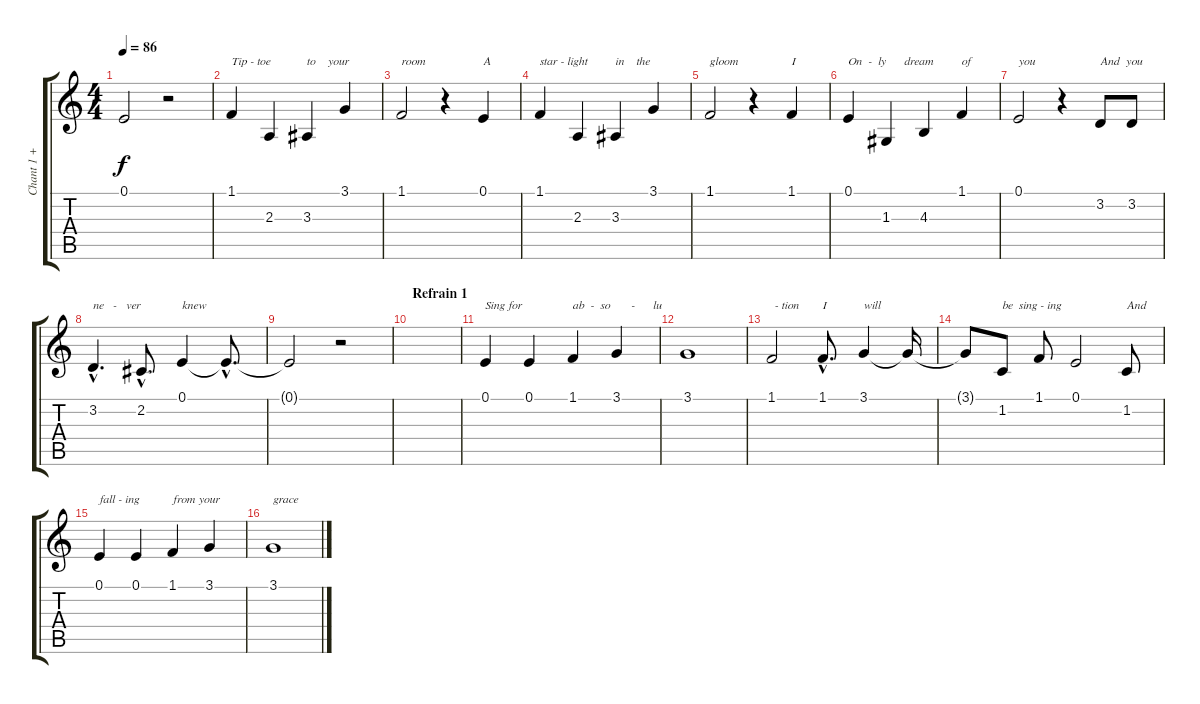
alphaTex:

\track ("Chant 1 + Paroles [Matthew Bellamy]" "Chant 1 + ") {instrument synthbrass1}
\staff {score tabs}
\tuning (E4 B3 G3 D3 A2 E2) {hide}
\ts (4 4)
\tempo 86
\clef g2
\ks c
0.1{t}.2{dy f} r.2 |
1.1.4{txt "Tip - toe"} 2.3.4 3.3.4{txt "to    your"} 3.1.4 |
1.1.2{txt "room"} r.4 0.1.4{txt "A"} |
1.1.4{txt "star - light"} 2.3.4 3.3.4{txt "in    the"} 3.1.4 |
1.1.2{txt "gloom"} r.4 1.1.4{txt "I"} |
0.1.4{txt "On  -  ly"} 1.3.4{txt "      dream"} 4.3.4 1.1.4{txt "of"} |
0.1.2{txt "you"} r.4 3.2.8{txt "And  you"} 3.2.8 |
3.2{hac}.4{d txt "ne   -   ver"} 2.2{hac}.8{d} 0.1.4{txt "knew"} 0.1{hac t}.8{d} |
0.1{t}.2 r.2 |
\section ("" "Refrain 1")
|
0.1.4{txt "Sing for"} 0.1.4 1.1.4{txt "ab  -  so       -      lu"} 3.1.4 |
3.1.1 |
1.1.2{txt " - tion"} 1.1{hac}.8{d txt "I"} 3.1.4{txt "will"} 3.1{t}.16 |
3.1{t}.8 1.2.8{txt "be  sing - ing"} 1.1.8 0.1.2 1.2.8{txt "And"} |
0.1.4{txt "fall - ing"} 0.1.4 1.1.4{txt "from your"} 3.1.4 |
3.1.1{txt "grace"}
